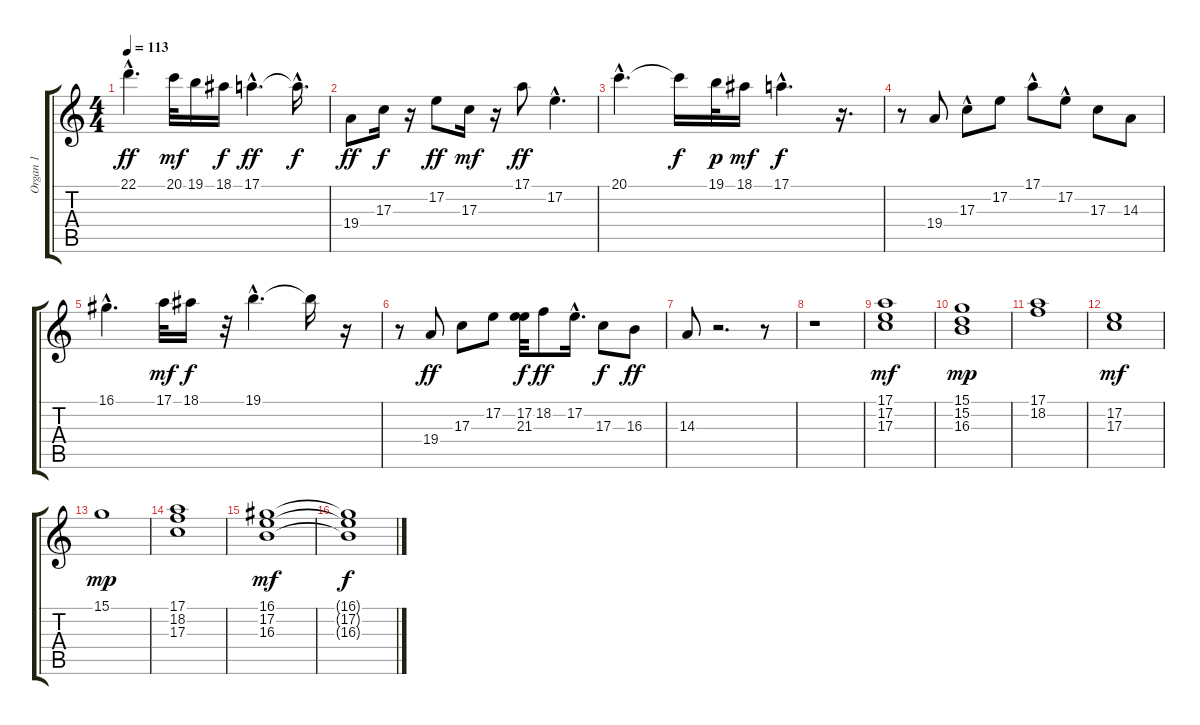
\track ("Organ 1" "Organ 1") {instrument percussiveorgan}
\staff {score tabs}
\tuning (E4 B3 G3 D3 A2 E2) {hide}
\ts (4 4)
\tempo 113
\clef g2
\ks c
22.1{hac}.4{d dy ff} 20.1.32{dy mf} 19.1.16 18.1.16{dy f} 17.1{hac}.4{d dy ff} 17.1{hac t}.16{d dy f} |
19.4.8{dy ff} 17.3.16{dy f} r.16 17.2.8{dy ff} 17.3.16{dy mf} r.16 17.1.8{dy ff} 17.2{hac}.4{d} |
20.1{hac}.4{d} 20.1{t}.16{dy f} 19.1.32{dy p} 18.1.16{dy mf} 17.1{hac}.4{d dy f} r.16{d} |
r.8 19.4.8 17.3{hac}.8 17.2.8 17.1{hac}.8 17.2{hac}.8 17.3.8 14.3.8 |
16.1{hac}.4{d} 17.1.32{dy mf} 18.1.16{dy f} r.32 19.1{hac}.4{d} 19.1{t}.16 r.16 |
r.8 19.4.8{dy ff} 17.3.8 17.2.8 (17.2 21.3).32{dy f} 18.2.8{dy ff} 17.2{hac}.16{d} 17.3.8{dy f} 16.3.8{dy ff} |
14.3.8 r.2{d} r.8 |
r.1 |
(17.1 17.2 17.3).1{dy mf} |
(15.1 15.2 16.3).1{dy mp} |
(17.1 18.2).1 |
(17.2 17.3).1{dy mf} |
15.1.1{dy mp} |
(17.1 18.2 17.3).1 |
(16.1 17.2 16.3).1{dy mf} |
(16.1{t} 17.2{t} 16.3{t}).1{dy f}
